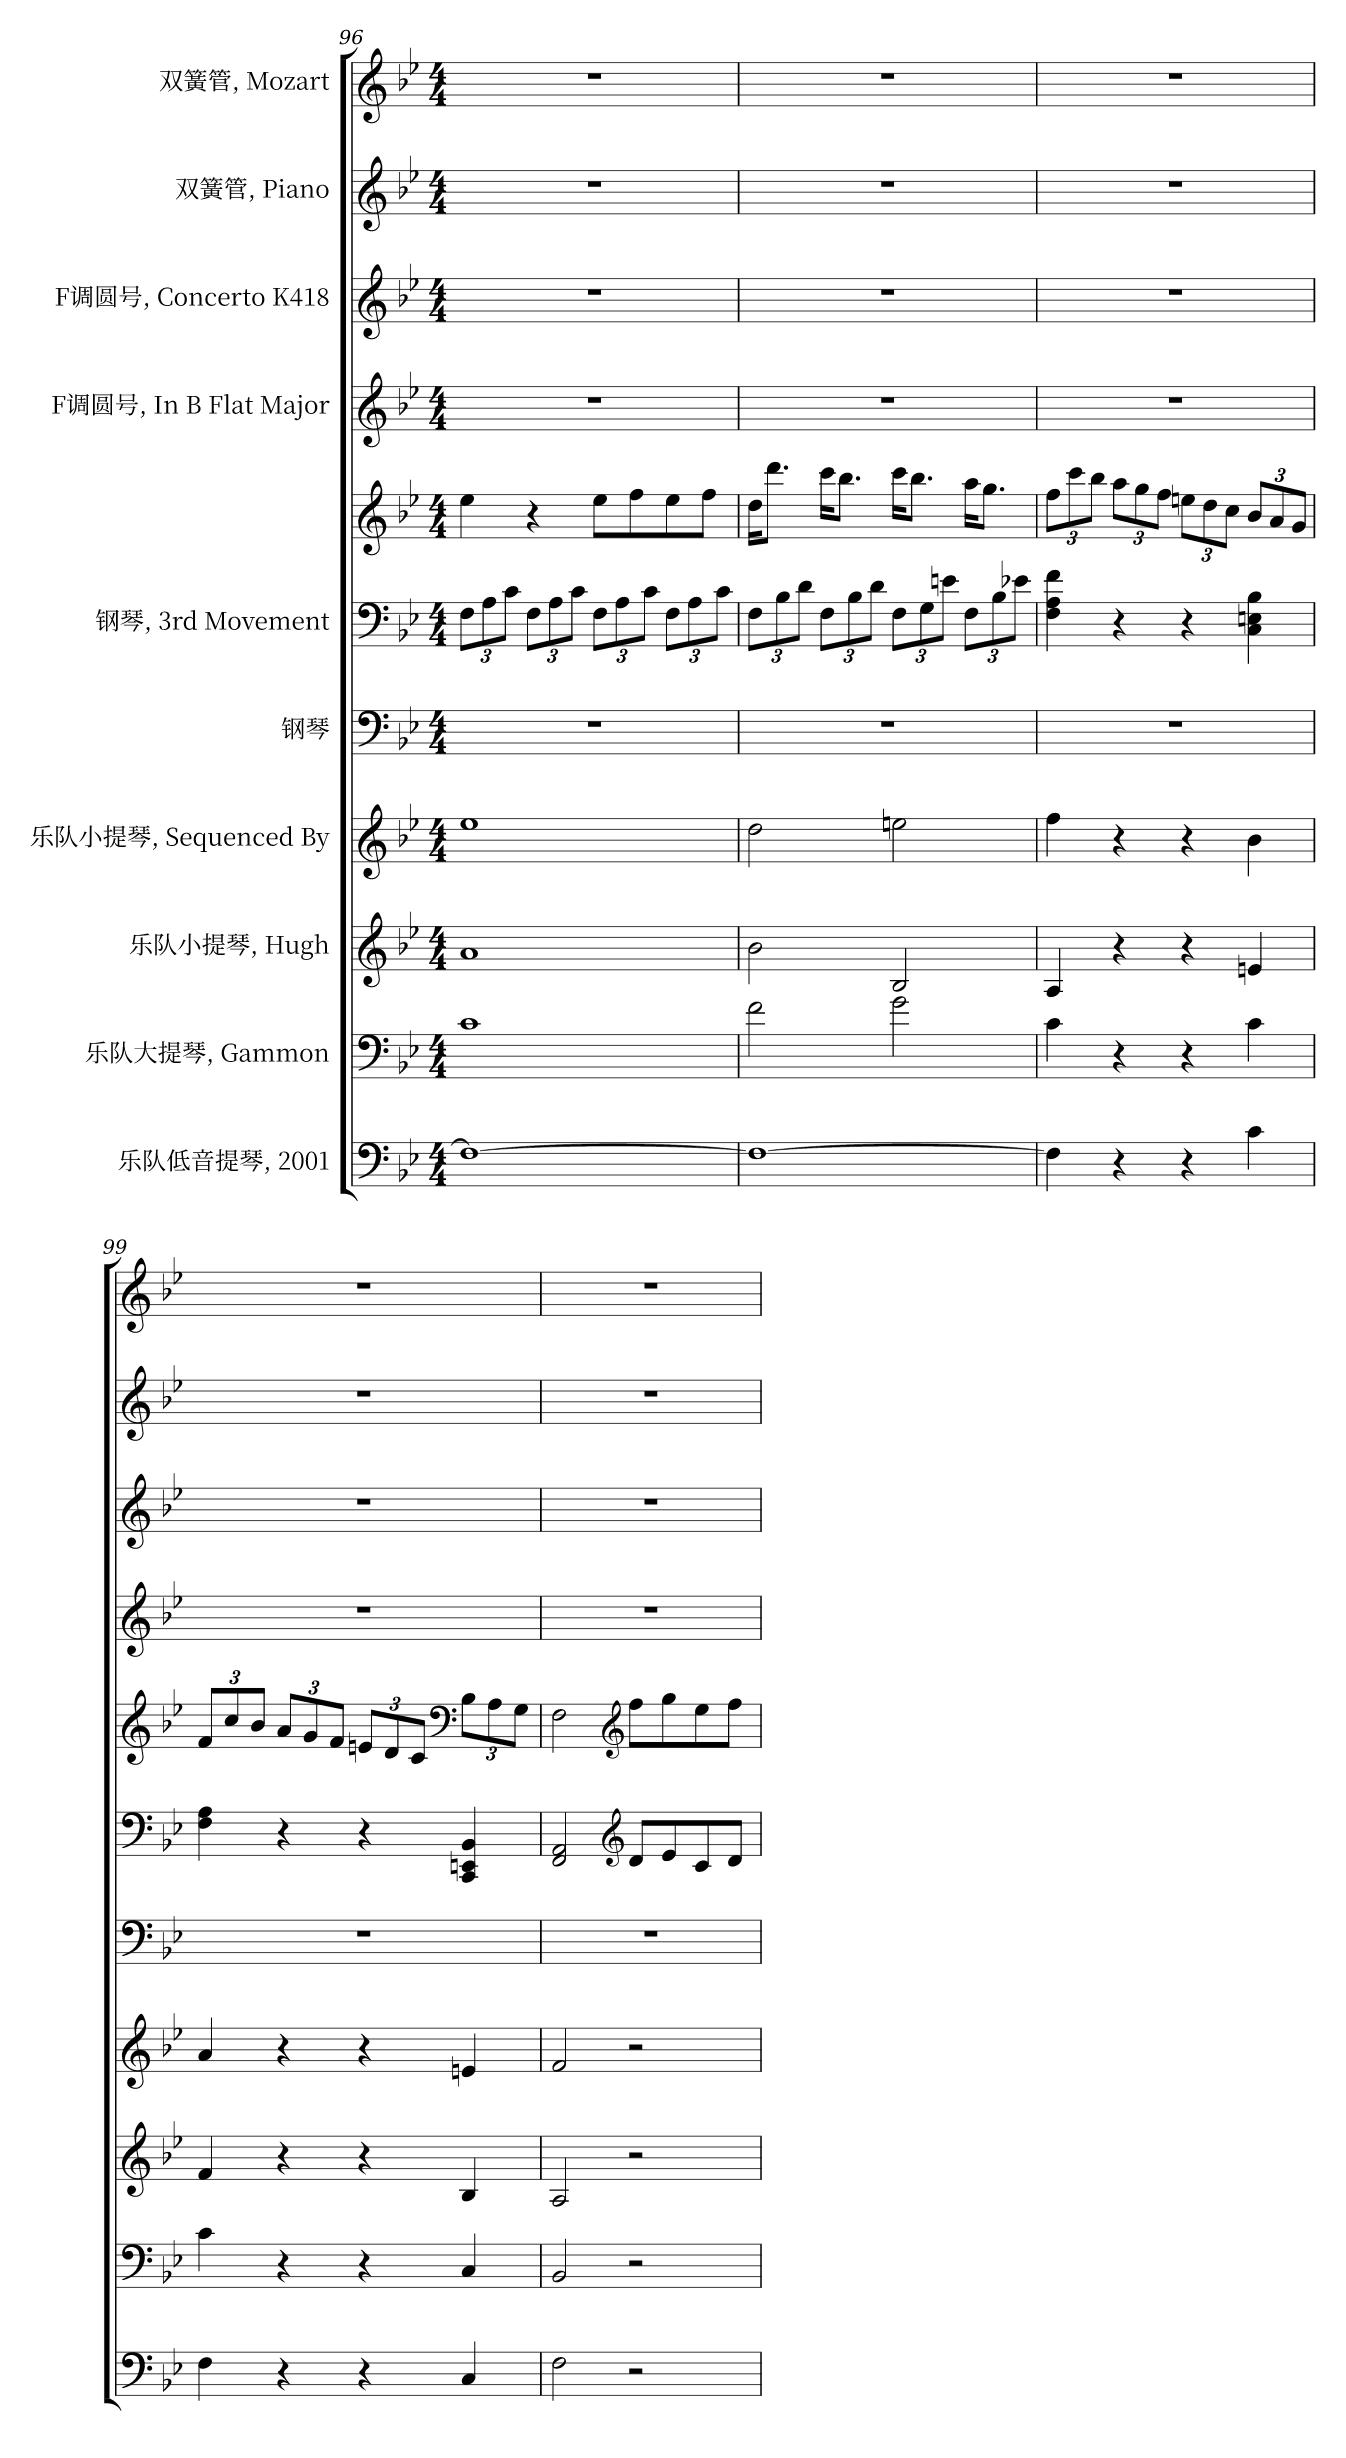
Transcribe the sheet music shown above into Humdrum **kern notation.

**kern	**kern	**kern	**kern	**kern	**kern	**kern	**kern	**kern	**kern	**kern
*part10	*part9	*part8	*part7	*part6	*part5	*part5	*part4	*part3	*part2	*part1
*staff11	*staff10	*staff9	*staff8	*staff7	*staff6	*staff5	*staff4	*staff3	*staff2	*staff1
*I"乐队低音提琴, 2001	*I"乐队大提琴, Gammon	*I"乐队小提琴,  Hugh	*I"乐队小提琴, Sequenced By	*I"钢琴	*I"钢琴, 3rd Movement	*	*I"F调圆号, In B Flat Major	*I"F调圆号, Concerto K418	*I"双簧管,  Piano	*I"双簧管,  Mozart
*clefF4	*clefF4	*clefG2	*clefG2	*clefF4	*clefF4	*clefG2	*clefG2	*clefG2	*clefG2	*clefG2
*ITrd7c12	*	*	*	*	*	*	*ITrd4c7	*ITrd4c7	*	*
*k[b-e-]	*k[b-e-]	*k[b-e-]	*k[b-e-]	*k[b-e-]	*k[b-e-]	*k[b-e-]	*k[b-e-a-]	*k[b-e-a-]	*k[b-e-]	*k[b-e-]
*M4/4	*M4/4	*M4/4	*M4/4	*M4/4	*M4/4	*M4/4	*M4/4	*M4/4	*M4/4	*M4/4
*	*	*	*	*	*Xbrackettup	*	*	*	*	*
=96	=96	=96	=96	=96	=96	=96	=96	=96	=96	=96
1FF_	1c	1a	1ee-	1r	12F\L	4ee-\	1r	1r	1r	1r
.	.	.	.	.	12A\	.	.	.	.	.
.	.	.	.	.	12c\J	.	.	.	.	.
.	.	.	.	.	12F\L	4r	.	.	.	.
.	.	.	.	.	12A\	.	.	.	.	.
.	.	.	.	.	12c\J	.	.	.	.	.
.	.	.	.	.	12F\L	8ee-\L	.	.	.	.
.	.	.	.	.	12A\	.	.	.	.	.
.	.	.	.	.	.	8ff\	.	.	.	.
.	.	.	.	.	12c\J	.	.	.	.	.
.	.	.	.	.	12F\L	8ee-\	.	.	.	.
.	.	.	.	.	12A\	.	.	.	.	.
.	.	.	.	.	.	8ff\J	.	.	.	.
.	.	.	.	.	12c\J	.	.	.	.	.
=97	=97	=97	=97	=97	=97	=97	=97	=97	=97	=97
1FF_	2f\	2b-\	2dd\	1r	12F\L	16dd\KL	1r	1r	1r	1r
.	.	.	.	.	.	8.ddd\J	.	.	.	.
.	.	.	.	.	12B-\	.	.	.	.	.
.	.	.	.	.	12d\J	.	.	.	.	.
.	.	.	.	.	12F\L	16ccc\KL	.	.	.	.
.	.	.	.	.	.	8.bb-\J	.	.	.	.
.	.	.	.	.	12B-\	.	.	.	.	.
.	.	.	.	.	12d\J	.	.	.	.	.
.	2g\	2B-/	2een\	.	12F\L	16ccc\KL	.	.	.	.
.	.	.	.	.	.	8.bb-\J	.	.	.	.
.	.	.	.	.	12G\	.	.	.	.	.
.	.	.	.	.	12en\J	.	.	.	.	.
.	.	.	.	.	12F\L	16aa\KL	.	.	.	.
.	.	.	.	.	.	8.gg\J	.	.	.	.
.	.	.	.	.	12B-\	.	.	.	.	.
.	.	.	.	.	12e-X\J	.	.	.	.	.
!!LO:PB:g=z
=98	=98	=98	=98	=98	=98	=98	=98	=98	=98	=98
*	*	*	*	*	*	*Xbrackettup	*	*	*	*
4FF\]	4c\	4A/	4ff\	1r	4F\ 4A\ 4f\	12ff\L	1r	1r	1r	1r
.	.	.	.	.	.	12ccc\	.	.	.	.
.	.	.	.	.	.	12bb-\J	.	.	.	.
4r	4r	4r	4r	.	4r	12aa\L	.	.	.	.
.	.	.	.	.	.	12gg\	.	.	.	.
.	.	.	.	.	.	12ff\J	.	.	.	.
4r	4r	4r	4r	.	4r	12een\L	.	.	.	.
.	.	.	.	.	.	12dd\	.	.	.	.
.	.	.	.	.	.	12cc\J	.	.	.	.
4C\	4c\	4en/	4b-\	.	4C\ 4En\ 4B-\	12b-/L	.	.	.	.
.	.	.	.	.	.	12a/	.	.	.	.
.	.	.	.	.	.	12g/J	.	.	.	.
=99	=99	=99	=99	=99	=99	=99	=99	=99	=99	=99
4FF\	4c\	4f/	4a/	1r	4F\ 4A\	12f/L	1r	1r	1r	1r
.	.	.	.	.	.	12cc/	.	.	.	.
.	.	.	.	.	.	12b-/J	.	.	.	.
4r	4r	4r	4r	.	4r	12a/L	.	.	.	.
.	.	.	.	.	.	12g/	.	.	.	.
.	.	.	.	.	.	12f/J	.	.	.	.
4r	4r	4r	4r	.	4r	12en/L	.	.	.	.
.	.	.	.	.	.	12d/	.	.	.	.
.	.	.	.	.	.	12c/J	.	.	.	.
*	*	*	*	*	*	*clefF4	*	*	*	*
4CC/	4C/	4B-/	4en/	.	4CC/ 4EEn/ 4BB-/	12B-\L	.	.	.	.
.	.	.	.	.	.	12A\	.	.	.	.
.	.	.	.	.	.	12G\J	.	.	.	.
=100	=100	=100	=100	=100	=100	=100	=100	=100	=100	=100
2FF\	2BB-/	2A/	2f/	1r	2FF/ 2AA/	2F\	1r	1r	1r	1r
*	*	*	*	*	*clefG2	*clefG2	*	*	*	*
2r	2r	2r	2r	.	8d/L	8ff\L	.	.	.	.
.	.	.	.	.	8e-/	8gg\	.	.	.	.
.	.	.	.	.	8c/	8ee-\	.	.	.	.
.	.	.	.	.	8d/J	8ff\J	.	.	.	.
=	=	=	=	=	=	=	=	=	=	=
*-	*-	*-	*-	*-	*-	*-	*-	*-	*-	*-
